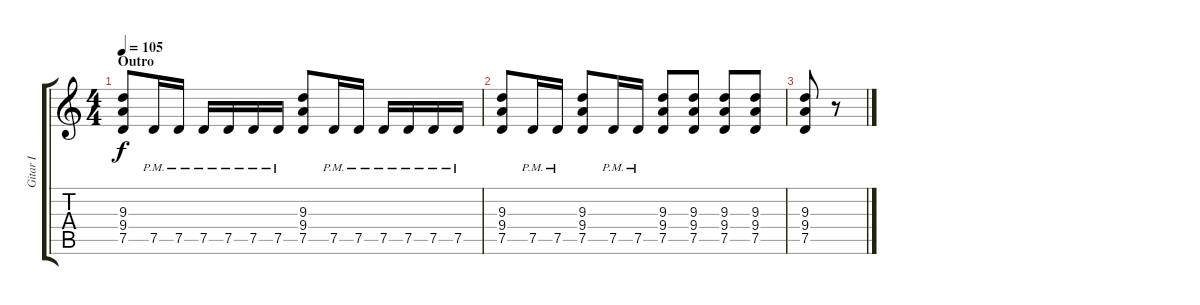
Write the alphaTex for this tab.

\track ("Gitar I" "Gitar I") {instrument distortionguitar}
\staff {score tabs}
\tuning (D4 A3 F3 C3 G2 C2) {hide}
\ts (4 4)
\section ("" "Outro")
\tempo 105
\clef g2
\ks c
(9.3 9.4 7.5).8{dy f} 7.5{pm}.16 7.5{pm}.16 7.5{pm}.16 7.5{pm}.16 7.5{pm}.16 7.5{pm}.16 (9.3 9.4 7.5).8 7.5{pm}.16 7.5{pm}.16 7.5{pm}.16 7.5{pm}.16 7.5{pm}.16 7.5{pm}.16 |
(9.3 9.4 7.5).8 7.5{pm}.16 7.5{pm}.16 (9.3 9.4 7.5).8 7.5{pm}.16 7.5{pm}.16 (9.3 9.4 7.5).8 (9.3 9.4 7.5).8 (9.3 9.4 7.5).8 (9.3 9.4 7.5).8 |
(9.3 9.4 7.5).8 r.8
